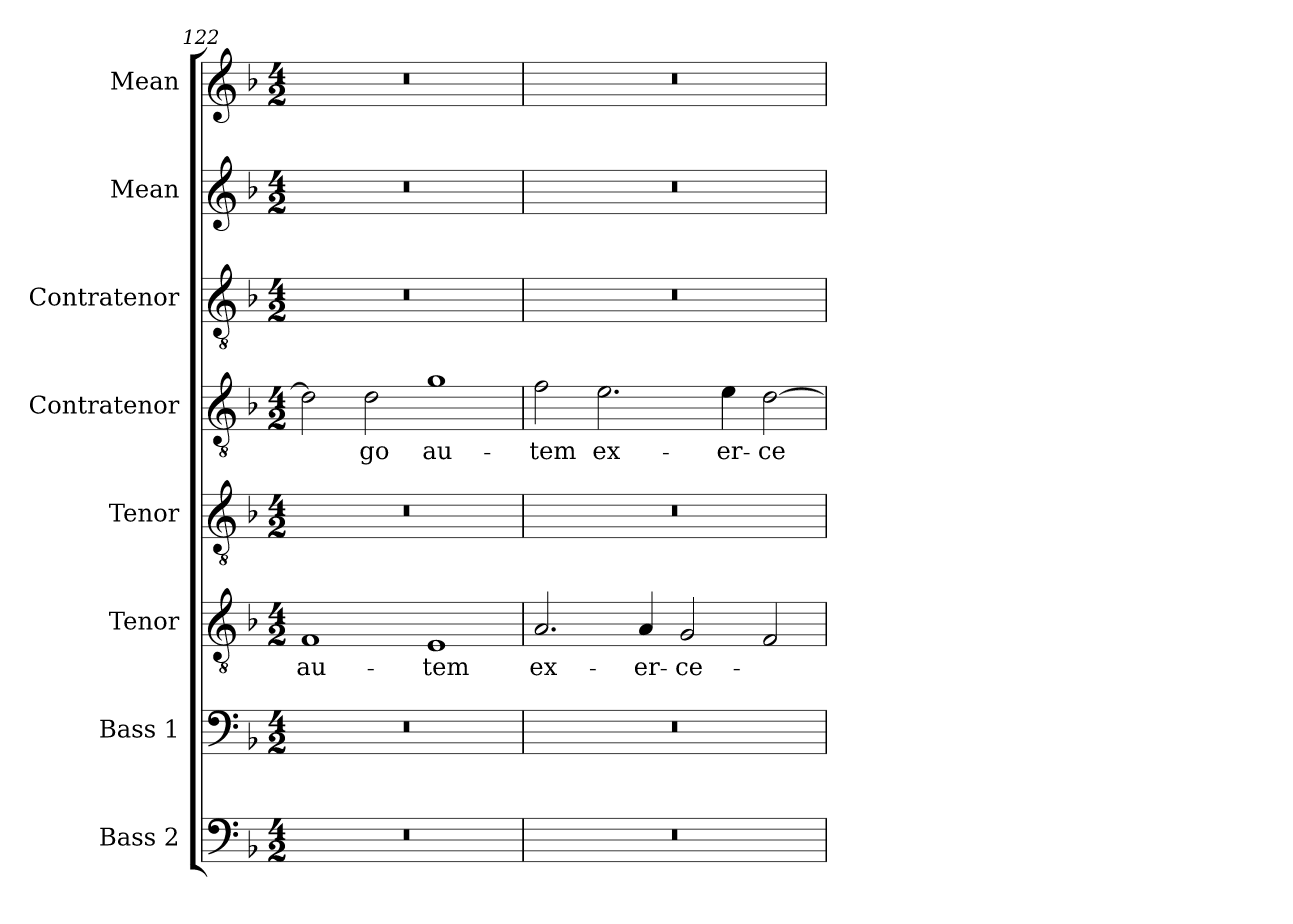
**kern	**kern	**kern	**text	**kern	**kern	**text	**kern	**kern	**kern
*part8	*part7	*part6	*part6	*part5	*part4	*part4	*part3	*part2	*part1
*staff8	*staff7	*staff6	*staff6	*staff5	*staff4	*staff4	*staff3	*staff2	*staff1
*I"Bass 2	*I"Bass 1	*I"Tenor	*	*I"Tenor	*I"Contratenor	*	*I"Contratenor	*I"Mean	*I"Mean
*I'B2.	*I'B1.	*I'T.	*	*I'T.	*I'Ct.	*	*I'Ct.	*I'M.	*I'M.
*clefF4	*clefF4	*clefGv2	*	*clefGv2	*clefGv2	*	*clefGv2	*clefG2	*clefG2
*	*	*ITrd7c12	*	*ITrd7c12	*ITrd7c12	*	*ITrd7c12	*	*
*k[b-]	*k[b-]	*k[b-]	*	*k[b-]	*k[b-]	*	*k[b-]	*k[b-]	*k[b-]
*F:	*F:	*F:	*	*F:	*F:	*	*F:	*F:	*F:
*M4/2	*M4/2	*M4/2	*	*M4/2	*M4/2	*	*M4/2	*M4/2	*M4/2
=122	=122	=122	=122	=122	=122	=122	=122	=122	=122
!LO:N:vis=1	!LO:N:vis=1	!	!	!	!	!	!	!	!
!	!	!	!LO:LY:b:color=#000000	!LO:N:vis=1	!	!	!LO:N:vis=1	!LO:N:vis=1	!LO:N:vis=1
0r	0r	1FFi	au-	0r	2Di\]	.	0r	0r	0r
!	!	!	!	!	!	!LO:LY:b:color=#000000	!	!	!
.	.	.	.	.	2Di\	-go	.	.	.
!	!	!	!LO:LY:b:color=#000000	!	!	!	!	!	!
!	!	!	!	!	!	!LO:LY:b:color=#000000	!	!	!
.	.	1EEi	-tem	.	1Gi	au-	.	.	.
=123	=123	=123	=123	=123	=123	=123	=123	=123	=123
!LO:N:vis=1	!LO:N:vis=1	!	!	!	!	!	!	!	!
!	!	!	!LO:LY:b:color=#000000	!LO:N:vis=1	!	!	!	!	!
!	!	!	!	!	!	!LO:LY:b:color=#000000	!LO:N:vis=1	!LO:N:vis=1	!LO:N:vis=1
0r	0r	2.AAi/	ex-	0r	2Fi\	-tem	0r	0r	0r
!	!	!	!	!	!	!LO:LY:b:color=#000000	!	!	!
.	.	.	.	.	2.Ei\	ex-	.	.	.
!	!	!	!LO:LY:b:color=#000000	!	!	!	!	!	!
.	.	4AAi/	-er-	.	.	.	.	.	.
!	!	!	!LO:LY:b:color=#000000	!	!	!	!	!	!
.	.	2GGi/	-ce-	.	.	.	.	.	.
!	!	!	!	!	!	!LO:LY:b:color=#000000	!	!	!
.	.	.	.	.	4Ei\	-er-	.	.	.
!	!	!	!	!	!	!LO:LY:b:color=#000000	!	!	!
.	.	2FFi/	.	.	[2Di\	-ce-	.	.	.
=	=	=	=	=	=	=	=	=	=
*-	*-	*-	*-	*-	*-	*-	*-	*-	*-
